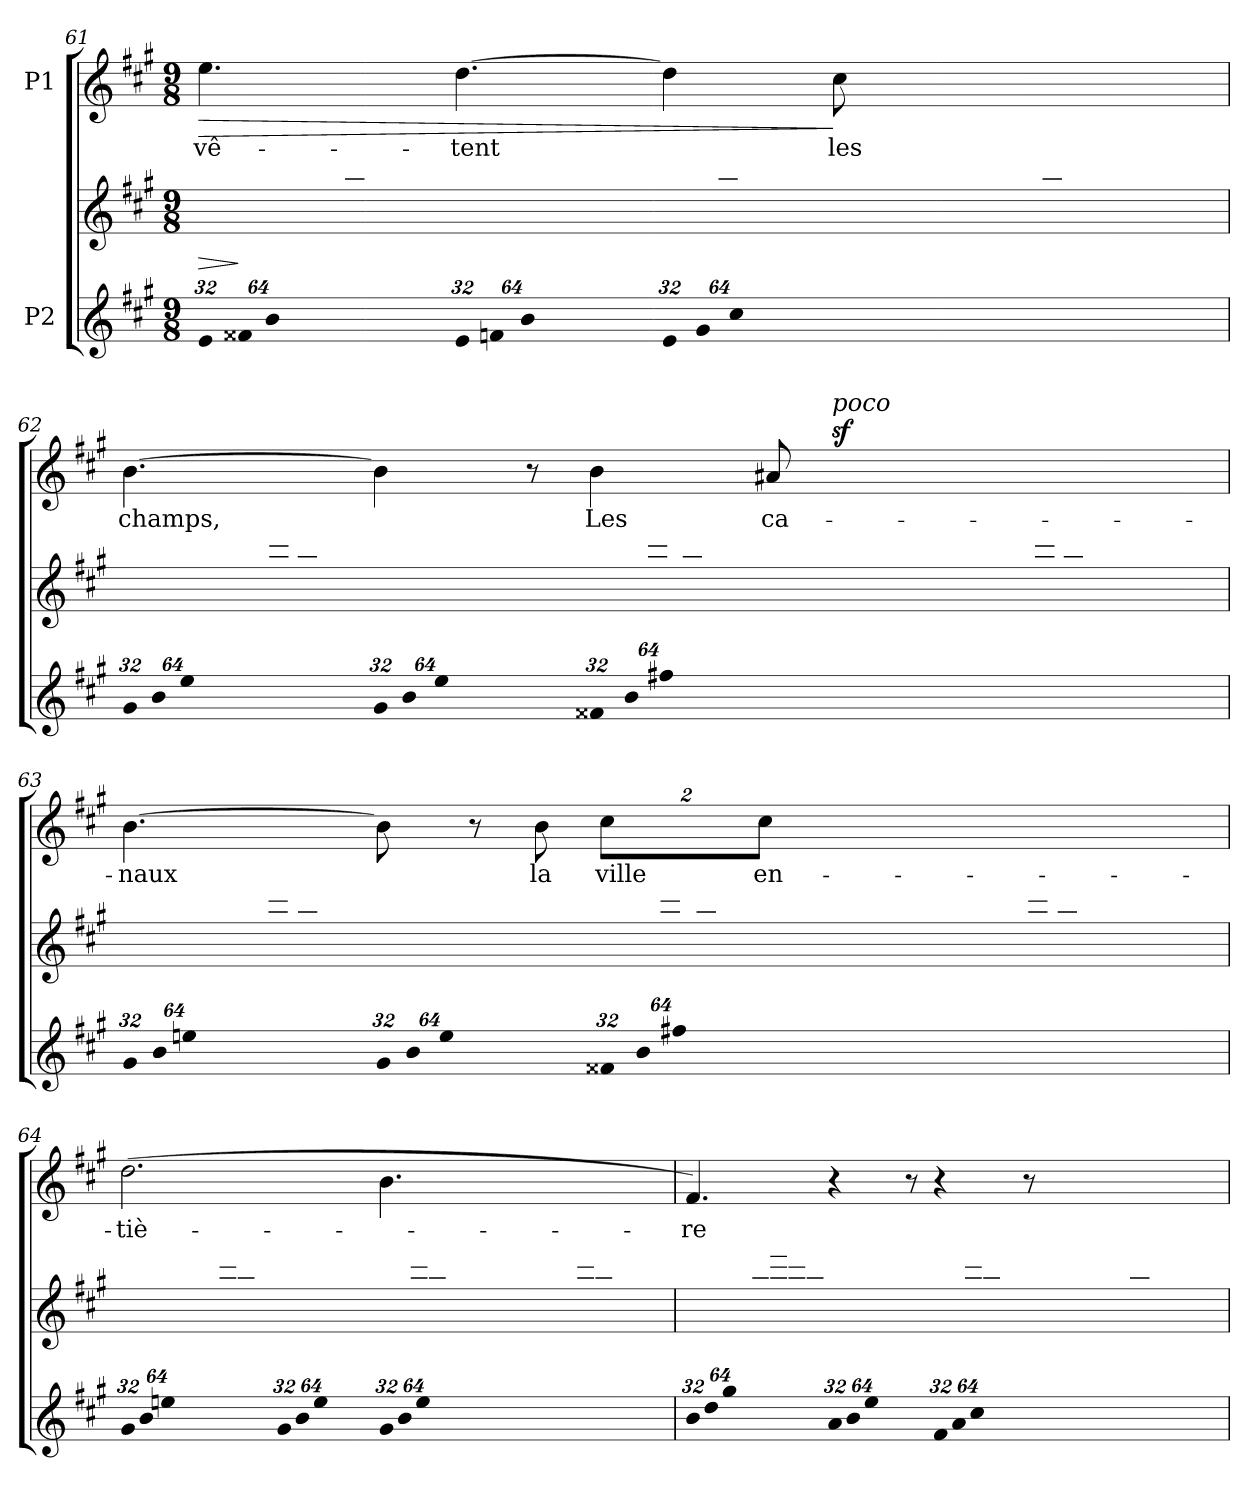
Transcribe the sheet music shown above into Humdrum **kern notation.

**kern	**kern	**dynam	**kern	**text	**dynam
*part2	*part2	*part2	*part1	*part1	*part1
*staff3	*staff2	*staff2/3	*staff1	*staff1	*staff1
*I"P2	*	*	*I"P1	*	*
*clefG2	*clefG2	*	*clefG2	*	*
*k[f#c#g#]	*k[f#c#g#]	*	*k[f#c#g#]	*	*
*A:	*A:	*	*A:	*	*
*M9/8	*M9/8	*	*M9/8	*	*
*Xbrackettup	*	*	*	*	*
=61	=61	=61	=61	=61	=61
!LO:N:vis=16	!	!LO:HP:b	!	!	!
*	*^	*	*	*	*
!	!	!	!	!	!LO:LY:b:color=#000000	!LO:HP:b
512%21ei/LL	1ryy	8ryy	>	4.eei\	-vê-	>
!LO:N:vis=16	!	!	!	!	!	!
1024%43f##Xi/	.	.	]	.	.	.
!LO:N:vis=16	!	!	!	!	!	!
1024%43bi/	.	.	.	.	.	.
*	*	*Xbrackettup	*	*	*	*
!	!	!LO:N:vis=16	!	!	!	!
4ryy	.	512%21a#Xi/	.	.	.	.
!	!	!LO:N:vis=16	!	!	!	!
.	.	1024%43ddi\	.	.	.	.
!	!	!LO:N:vis=16	!	!	!	!
.	.	1024%43aa#Xi\	.	.	.	.
!	!	!LO:N:vis=16	!	!	!	!
.	.	512%21ff##Xi/	.	.	.	.
!	!	!LO:N:vis=16	!	!	!	!
.	.	1024%43ddi\	.	.	.	.
!	!	!LO:N:vis=16	!	!	!	!
.	.	1024%43a#i\JJ	.	.	.	.
!LO:N:vis=16	!	!	!	!	!	!
!	!	!	!	!	!LO:LY:b:color=#000000	!
512%21ei/LL	.	8ryy	.	[4.ddi\	-tent	.
!LO:N:vis=16	!	!	!	!	!	!
1024%43fi/	.	.	.	.	.	.
!LO:N:vis=16	!	!	!	!	!	!
1024%43bi/	.	.	.	.	.	.
!	!	!LO:N:vis=16	!	!	!	!
4ryy	.	512%21a#i/	.	.	.	.
!	!	!LO:N:vis=16	!	!	!	!
.	.	1024%43ddi\	.	.	.	.
!	!	!LO:N:vis=16	!	!	!	!
.	.	1024%43aa#i\	.	.	.	.
!	!	!LO:N:vis=16	!	!	!	!
.	.	512%21ffi/	.	.	.	.
!	!	!LO:N:vis=16	!	!	!	!
.	.	1024%43ddi\	.	.	.	.
!	!	!LO:N:vis=16	!	!	!	!
.	.	1024%43a#i\JJ	.	.	.	.
!LO:N:vis=16	!	!	!	!	!	!
512%21ei/LL	.	8ryy	.	4ddi\]	.	.
!LO:N:vis=16	!	!	!	!	!	!
1024%43g#i/	.	.	.	.	.	.
!LO:N:vis=16	!	!	!	!	!	!
1024%43cc#i/	.	.	.	.	.	.
!	!	!LO:N:vis=16	!	!	!	!
4ryy	.	512%21bi/	.	.	.	.
!	!	!LO:N:vis=16	!	!	!	!
.	.	1024%43ddi\	.	.	.	.
!	!	!LO:N:vis=16	!	!	!	!
.	.	1024%43bbi\	.	.	.	.
!	!	!LO:N:vis=16	!	!	!	!
!	!	!	!	!	!LO:LY:b:color=#000000	!
.	8ryy	512%21gg#i/	.	8cc#i\	les	]
!	!	!LO:N:vis=16	!	!	!	!
.	.	1024%43ddi\	.	.	.	.
!	!	!LO:N:vis=16	!	!	!	!
.	.	1024%43bi\JJ	.	.	.	.
!!LO:PB:g=z
=62	=62	=62	=62	=62	=62	=62
!LO:N:vis=16	!	!	!	!	!	!
!	!	!	!	!	!LO:LY:b:color=#000000	!
*	*	*	*	*^	*	*
512%21g#i/LL	1ryy	8ryy	.	[4.bi\	1ryy	champs,	.
!LO:N:vis=16	!	!	!	!	!	!	!
1024%43bi/	.	.	.	.	.	.	.
!LO:N:vis=16	!	!	!	!	!	!	!
1024%43eei/	.	.	.	.	.	.	.
!	!	!LO:N:vis=16	!	!	!	!	!
4ryy	.	512%21ddi/	.	.	.	.	.
!	!	!LO:N:vis=16	!	!	!	!	!
.	.	1024%43ff#Xi\	.	.	.	.	.
!	!	!LO:N:vis=16	!	!	!	!	!
.	.	1024%43dddi\	.	.	.	.	.
!	!	!LO:N:vis=16	!	!	!	!	!
.	.	512%21bbi/	.	.	.	.	.
!	!	!LO:N:vis=16	!	!	!	!	!
.	.	1024%43ff#i\	.	.	.	.	.
!	!	!LO:N:vis=16	!	!	!	!	!
.	.	1024%43ddi\JJ	.	.	.	.	.
!LO:N:vis=16	!	!	!	!	!	!	!
512%21g#i/LL	.	8ryy	.	4bi\]	.	.	.
!LO:N:vis=16	!	!	!	!	!	!	!
1024%43bi/	.	.	.	.	.	.	.
!LO:N:vis=16	!	!	!	!	!	!	!
1024%43eei/	.	.	.	.	.	.	.
!	!	!LO:N:vis=16	!	!	!	!	!
4ryy	.	512%21ddi/	.	.	.	.	.
!	!	!LO:N:vis=16	!	!	!	!	!
.	.	1024%43ff#i\	.	.	.	.	.
!	!	!LO:N:vis=16	!	!	!	!	!
.	.	1024%43dddi\	.	.	.	.	.
!	!	!LO:N:vis=16	!	!	!	!	!
.	.	512%21bbi/	.	8r	.	.	.
!	!	!LO:N:vis=16	!	!	!	!	!
.	.	1024%43ff#i\	.	.	.	.	.
!	!	!LO:N:vis=16	!	!	!	!	!
.	.	1024%43ddi\JJ	.	.	.	.	.
!LO:N:vis=16	!	!	!	!	!	!	!
!	!	!	!	!	!	!LO:LY:b:color=#000000	!
512%21f##Xi/LL	.	8ryy	.	4bi\	.	Les	.
!LO:N:vis=16	!	!	!	!	!	!	!
1024%43bi/	.	.	.	.	.	.	.
!LO:N:vis=16	!	!	!	!	!	!	!
1024%43ff#Xi/	.	.	.	.	.	.	.
!	!	!LO:N:vis=16	!	!	!	!	!
4ryy	.	512%21cc#i/	.	.	.	.	.
!	!	!LO:N:vis=16	!	!	!	!	!
.	.	1024%43ee#Xi\	.	.	.	.	.
!	!	!LO:N:vis=16	!	!	!	!	!
.	.	1024%43ccc#i\	.	.	.	.	.
!	!	!LO:N:vis=16	!	!	!	!	!
!	!	!	!	!	!	!LO:LY:b:color=#000000	!
.	8ryy	512%21bbi/	.	8a#Xi/	16ryy	ca-	.
!	!	!LO:N:vis=16	!	!	!	!	!
.	.	1024%43ee#i\	.	.	.	.	.
.	.	.	.	.	64ryy	.	.
.	.	.	.	.	256ryy	.	.
.	.	.	.	.	1024ryy	.	.
!	!	!	!	!	!LO:TX:a:i:t=poco	!	!
!	!	!LO:N:vis=16	!	!	!	!	!
.	.	1024%43cc#i\JJ	.	.	32ryy	.	sf
.	.	.	.	.	128ryy	.	.
.	.	.	.	.	512.ryy	.	.
=63	=63	=63	=63	=63	=63	=63	=63
!LO:N:vis=16	!	!	!	!	!	!	!
*	*	*	*	*v	*v	*	*
*	*	*	*	*^	*	*
!	!	!	!	!	!	!LO:LY:b:color=#000000	!
*	*	*	*	*v	*v	*	*
512%21g#i/LL	1ryy	8ryy	.	[4.bi\	-naux	.
!LO:N:vis=16	!	!	!	!	!	!
1024%43bi/	.	.	.	.	.	.
!LO:N:vis=16	!	!	!	!	!	!
1024%43eeni/	.	.	.	.	.	.
!	!	!LO:N:vis=16	!	!	!	!
4ryy	.	512%21ddi/	.	.	.	.
!	!	!LO:N:vis=16	!	!	!	!
.	.	1024%43ff#i\	.	.	.	.
!	!	!LO:N:vis=16	!	!	!	!
.	.	1024%43dddi\	.	.	.	.
!	!	!LO:N:vis=16	!	!	!	!
.	.	512%21bbi/	.	.	.	.
!	!	!LO:N:vis=16	!	!	!	!
.	.	1024%43ff#i\	.	.	.	.
!	!	!LO:N:vis=16	!	!	!	!
.	.	1024%43ddi\JJ	.	.	.	.
!LO:N:vis=16	!	!	!	!	!	!
512%21g#i/LL	.	8ryy	.	8bi\]	.	.
!LO:N:vis=16	!	!	!	!	!	!
1024%43bi/	.	.	.	.	.	.
!LO:N:vis=16	!	!	!	!	!	!
1024%43eei/	.	.	.	.	.	.
!	!	!LO:N:vis=16	!	!	!	!
4ryy	.	512%21ddi/	.	8r	.	.
!	!	!LO:N:vis=16	!	!	!	!
.	.	1024%43ff#i\	.	.	.	.
!	!	!LO:N:vis=16	!	!	!	!
.	.	1024%43dddi\	.	.	.	.
!	!	!LO:N:vis=16	!	!	!	!
!	!	!	!	!	!LO:LY:b:color=#000000	!
.	.	512%21bbi/	.	8bi\	la	.
!	!	!LO:N:vis=16	!	!	!	!
.	.	1024%43ff#i\	.	.	.	.
!	!	!LO:N:vis=16	!	!	!	!
.	.	1024%43ddi\JJ	.	.	.	.
!LO:N:vis=16	!	!	!	!	!	!
!	!	!	!	!	!LO:LY:b:color=#000000	!
512%21f##Xi/LL	.	8ryy	.	16%3cc#i\L	ville	.
!LO:N:vis=16	!	!	!	!	!	!
1024%43bi/	.	.	.	.	.	.
!LO:N:vis=16	!	!	!	!	!	!
1024%43ff#Xi/	.	.	.	.	.	.
!	!	!LO:N:vis=16	!	!	!	!
4ryy	.	512%21cc#i/	.	.	.	.
!	!	!LO:N:vis=16	!	!	!	!
.	.	1024%43ee#Xi\	.	.	.	.
!	!	!	!	!	!LO:LY:b:color=#000000	!
.	.	.	.	16%3cc#i\J	en-	.
!	!	!LO:N:vis=16	!	!	!	!
.	.	1024%43ccc#i\	.	.	.	.
!	!	!LO:N:vis=16	!	!	!	!
.	8ryy	512%21bbi/	.	.	.	.
!	!	!LO:N:vis=16	!	!	!	!
.	.	1024%43ee#i\	.	.	.	.
!	!	!LO:N:vis=16	!	!	!	!
.	.	1024%43cc#i\JJ	.	.	.	.
!!LO:LB:g=z
=64	=64	=64	=64	=64	=64	=64
!LO:N:vis=16	!	!	!	!	!	!
!	!	!	!	!	!LO:LY:b:color=#000000	!
512%21g#i/LL	1ryy	8ryy	.	(2.ddi\	-tiè-	.
!LO:N:vis=16	!	!	!	!	!	!
1024%43bi/	.	.	.	.	.	.
!LO:N:vis=16	!	!	!	!	!	!
1024%43eeni/	.	.	.	.	.	.
!	!	!LO:N:vis=16	!	!	!	!
4ryy	.	512%21ddi/	.	.	.	.
!	!	!LO:N:vis=16	!	!	!	!
.	.	1024%43ff#Xi\	.	.	.	.
!	!	!LO:N:vis=16	!	!	!	!
.	.	1024%43dddi\	.	.	.	.
!	!	!LO:N:vis=16	!	!	!	!
.	.	512%21bbi/	.	.	.	.
!	!	!LO:N:vis=16	!	!	!	!
.	.	1024%43ff#i\	.	.	.	.
!	!	!LO:N:vis=16	!	!	!	!
.	.	1024%43ddi\JJ	.	.	.	.
!LO:N:vis=16	!	!	!	!	!	!
512%21g#i/LL	.	8ryy	.	.	.	.
!LO:N:vis=16	!	!	!	!	!	!
1024%43bi/	.	.	.	.	.	.
!LO:N:vis=16	!	!	!	!	!	!
1024%43eei/	.	.	.	.	.	.
!	!	!LO:N:vis=16	!	!	!	!
4ryy	.	512%21ddi/	.	.	.	.
!	!	!LO:N:vis=16	!	!	!	!
.	.	1024%43ff#i\	.	.	.	.
!	!	!LO:N:vis=16	!	!	!	!
.	.	1024%43dddi\	.	.	.	.
!	!	!LO:N:vis=16	!	!	!	!
.	.	512%21bbi/	.	.	.	.
!	!	!LO:N:vis=16	!	!	!	!
.	.	1024%43ff#i\	.	.	.	.
!	!	!LO:N:vis=16	!	!	!	!
.	.	1024%43ddi\JJ	.	.	.	.
!LO:N:vis=16	!	!	!	!	!	!
512%21g#i/LL	.	8ryy	.	4.bi\	.	.
!LO:N:vis=16	!	!	!	!	!	!
1024%43bi/	.	.	.	.	.	.
!LO:N:vis=16	!	!	!	!	!	!
1024%43eei/	.	.	.	.	.	.
!	!	!LO:N:vis=16	!	!	!	!
4ryy	.	512%21ddi/	.	.	.	.
!	!	!LO:N:vis=16	!	!	!	!
.	.	1024%43ff#i\	.	.	.	.
!	!	!LO:N:vis=16	!	!	!	!
.	.	1024%43dddi\	.	.	.	.
!	!	!LO:N:vis=16	!	!	!	!
.	8ryy	512%21bbi/	.	.	.	.
!	!	!LO:N:vis=16	!	!	!	!
.	.	1024%43ff#i\	.	.	.	.
!	!	!LO:N:vis=16	!	!	!	!
.	.	1024%43ddi\JJ	.	.	.	.
=65	=65	=65	=65	=65	=65	=65
!LO:N:vis=16	!	!	!	!	!	!
!	!	!	!	!	!LO:LY:b:color=#000000	!
512%21bi/LL	1ryy	8ryy	.	4.f#i/)	-re	.
!LO:N:vis=16	!	!	!	!	!	!
1024%43ddi/	.	.	.	.	.	.
!LO:N:vis=16	!	!	!	!	!	!
1024%43gg#i/	.	.	.	.	.	.
!	!	!LO:N:vis=16	!	!	!	!
4ryy	.	512%21ff#i/	.	.	.	.
!	!	!LO:N:vis=16	!	!	!	!
.	.	1024%43bbi\	.	.	.	.
!	!	!LO:N:vis=16	!	!	!	!
.	.	1024%43fff#i\	.	.	.	.
!	!	!LO:N:vis=16	!	!	!	!
.	.	512%21dddi/	.	.	.	.
!	!	!LO:N:vis=16	!	!	!	!
.	.	1024%43bbi\	.	.	.	.
!	!	!LO:N:vis=16	!	!	!	!
.	.	1024%43ff#i\JJ	.	.	.	.
!LO:N:vis=16	!	!	!	!	!	!
512%21ai/LL	.	8ryy	.	4r	.	.
!LO:N:vis=16	!	!	!	!	!	!
1024%43bi/	.	.	.	.	.	.
!LO:N:vis=16	!	!	!	!	!	!
1024%43eei/	.	.	.	.	.	.
!	!	!LO:N:vis=16	!	!	!	!
4ryy	.	512%21ddi/	.	.	.	.
!	!	!LO:N:vis=16	!	!	!	!
.	.	1024%43ff#i\	.	.	.	.
!	!	!LO:N:vis=16	!	!	!	!
.	.	1024%43dddi\	.	.	.	.
!	!	!LO:N:vis=16	!	!	!	!
.	.	512%21bbi/	.	8r	.	.
!	!	!LO:N:vis=16	!	!	!	!
.	.	1024%43ff#i\	.	.	.	.
!	!	!LO:N:vis=16	!	!	!	!
.	.	1024%43ddi\JJ	.	.	.	.
!LO:N:vis=16	!	!	!	!	!	!
512%21f#i/LL	.	8ryy	.	4r	.	.
!LO:N:vis=16	!	!	!	!	!	!
1024%43ai/	.	.	.	.	.	.
!LO:N:vis=16	!	!	!	!	!	!
1024%43cc#i/	.	.	.	.	.	.
!	!	!LO:N:vis=16	!	!	!	!
4ryy	.	512%21bi/	.	.	.	.
!	!	!LO:N:vis=16	!	!	!	!
.	.	1024%43ddi\	.	.	.	.
!	!	!LO:N:vis=16	!	!	!	!
.	.	1024%43bbi\	.	.	.	.
!	!	!LO:N:vis=16	!	!	!	!
.	8ryy	512%21ff#i/	.	8r	.	.
!	!	!LO:N:vis=16	!	!	!	!
.	.	1024%43ddi\	.	.	.	.
!	!	!LO:N:vis=16	!	!	!	!
.	.	1024%43bi\JJ	.	.	.	.
*	*v	*v	*	*	*	*
=	=	=	=	=	=
*-	*-	*-	*-	*-	*-
